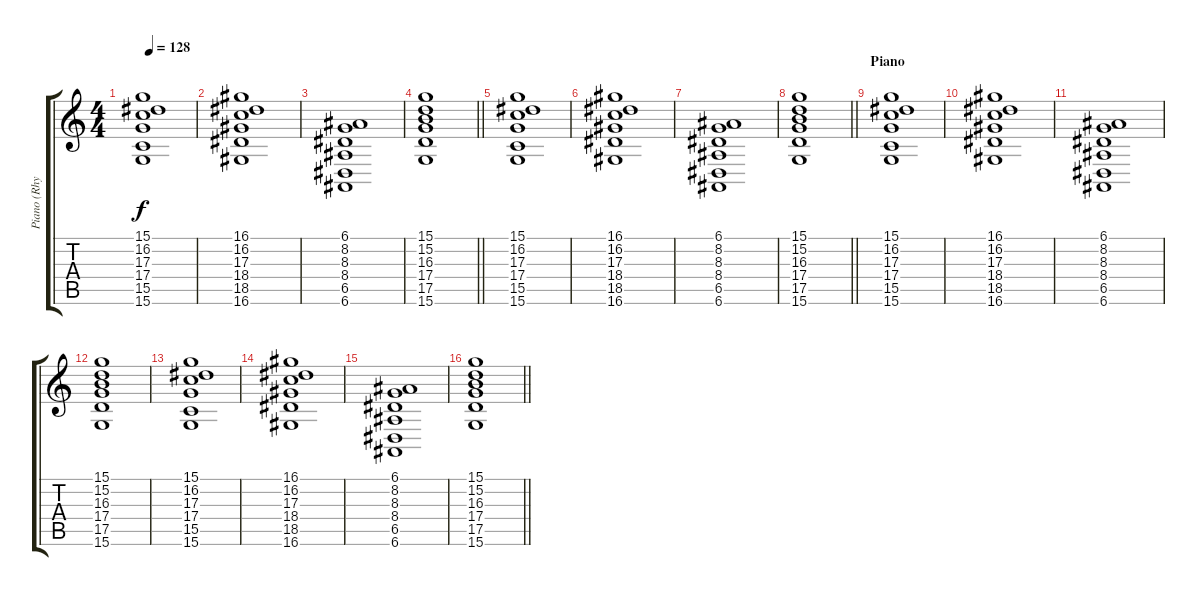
\track ("Piano (Rhytm)" "Piano (Rhy") {instrument brightacousticpiano}
\staff {score tabs}
\tuning (E4 B3 G3 D3 A2 E2) {hide}
\ts (4 4)
\tempo 128
\clef g2
\ks c
(15.1 16.2 17.3 17.4 15.5 15.6).1{dy f} |
(16.1 16.2 17.3 18.4 18.5 16.6).1 |
(6.1 8.2 8.3 8.4 6.5 6.6).1 |
\barLineRight lightlight
(15.1 15.2 16.3 17.4 17.5 15.6).1 |
(15.1 16.2 17.3 17.4 15.5 15.6).1 |
(16.1 16.2 17.3 18.4 18.5 16.6).1 |
(6.1 8.2 8.3 8.4 6.5 6.6).1 |
\barLineRight lightlight
(15.1 15.2 16.3 17.4 17.5 15.6).1 |
\section ("" "Piano")
(15.1 16.2 17.3 17.4 15.5 15.6).1 |
(16.1 16.2 17.3 18.4 18.5 16.6).1 |
(6.1 8.2 8.3 8.4 6.5 6.6).1 |
(15.1 15.2 16.3 17.4 17.5 15.6).1 |
(15.1 16.2 17.3 17.4 15.5 15.6).1 |
(16.1 16.2 17.3 18.4 18.5 16.6).1 |
(6.1 8.2 8.3 8.4 6.5 6.6).1 |
\barLineRight lightlight
(15.1 15.2 16.3 17.4 17.5 15.6).1
